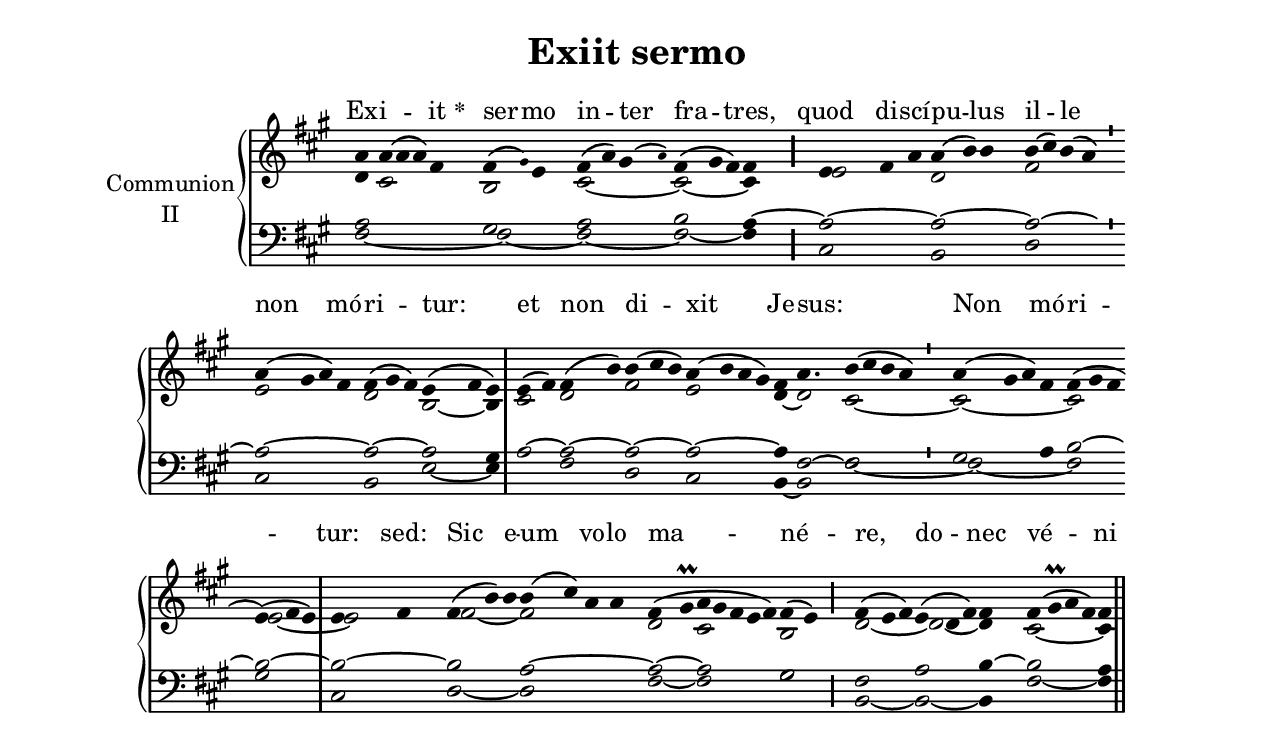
\version "2.18"
\include "gregorian.ly"
\include "noh2.ily"


%Page reference: page i.73
%(volume.page)

global = {
 \key fis \minor
 \cadenzaOn 
}

\header {
  title = \markup \center-column {"Exiit sermo" \vspace #1 }
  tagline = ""
  composer = ""
}

\paper {
 #(include-special-characters)
  oddHeaderMarkup = \markup \fill-line {
    \line {}
    \center-column {
      \on-the-fly #first-page     " "
      \on-the-fly #not-first-page "Exiit sermo"
    }
    \line { \on-the-fly #print-page-number-check-first \fromproperty #'page:page-number-string }
  }
  evenHeaderMarkup = \markup \fill-line {
    \line { \on-the-fly #print-page-number-check-first \fromproperty #'page:page-number-string }
    \center-column { "Exiit sermo" }
    \line {}
  }
}

chantText = \lyricmode {
Ex -- i -- it 
\set stanza = " * " ser -- mo in -- ter fra -- tres, 
quod di -- scí -- pu -- lus il -- le non mó -- ri -- tur: 
et non di -- xit Je -- sus: _ Non mó -- ri -- tur: 
sed: Sic e -- um vo -- lo ma -- né -- re, 
do -- nec vé -- ni -- am. }

chantMusic = {
\tieDown  a'4 a'4 ( a'4 a'4) fis'4  fis'4 ( \once \tweak #'font-size #-4 gis' ) e'4 fis'4 ( a'4) gis'4 ( \once \tweak #'font-size #-4 a' ) fis'4 ( gis'4 fis'4) fis'4 \divisioMaior
 e'4 fis'4 a'4 a'4 ( b'4) b'4 b'4 ( cis''4) b'4 ( a'4) \divisioMinima \forceBreak

 a'4 ( gis'4 a'4) fis'4 fis'4 ( gis'4 fis'4) e'4 ( fis'4 e'4) \divisioMaxima
 e'4 ( fis'4) fis'4 ( b'4) b'4 ( cis''4 b'4) a'4 ( b'4 a'4 gis'4) fis'4 a'4. b'4 ( cis''4 b'4 a'4) \divisioMinima
 a'4 ( gis'4 a'4) fis'4 fis'4 ( gis'4 fis'4 \forceBreak
) e'4 ( fis'4 e'4) \divisioMaxima
 e'4 fis'4 fis'4 ( b'4) b'4 b'4 ( cis''4) a'4 a'4 fis'4 ( gis'\prall a'4 gis'4 fis'4 e'4 fis'4) fis'4 ( e'4) \divisioMaior
 fis'4 ( e'4 fis'4) e'4 ( d'4 fis'4) fis'4 fis'4 ( gis'\prall a'4 fis'4) fis'4 \finalis

}

altoMusic = {
d'4 cis'2*4/2 b2*3/2 cis'2*4/2 ~ cis'2*3/2 ~ cis'4 \divisioMaior
e'2*3/2 d'2*3/2 fis'2*4/2 \divisioMinima
e'2*4/2 d'2*3/2 b2 ~ b4 \divisioMaxima
cis'2 d'2 fis'2*3/2 e'2*4/2 d'4 ~ d'2*3/4 cis'2*4/2 ~ \divisioMinima
cis'2*4/2 ~ cis'2*3/2 e'2*3/2 ~ \divisioMaxima
e'2 fis'2*3/2 ~ fis'2*4/2 d'2 cis'2*5/2 b2 \divisioMaior
d'2*3/2 ~ d'2*3/2 ~ d'4 cis'2*4/2 ~ cis'4 \finalis
}

tenorMusic = {
a2*5/2 gis2*3/2 a2*4/2 b2*3/2 a4 ~ \divisioMaior
a2*3/2 ~ a2*3/2 ~ a2*4/2 ~ \divisioMinima
a2*4/2 ~ a2*3/2 ~ a2 gis4 \divisioMaxima
a2 ~ a2 ~ a2*3/2 ~ a2*4/2 ~ a4 fis2*3/4 ~ fis2*4/2 \divisioMinima
gis2*3/2 a4 b2*3/2 ~ b2*3/2 ~ \divisioMaxima
b2 ~ b2*3/2 a2*4/2 ~ a2 ~ a2*5/2 gis2 \divisioMaior
fis2*3/2 a2*3/2 b4 ~ b2*4/2 a4 \finalis
}

bassMusic = {
fis2*5/2 ~ fis2*3/2 ~ fis2*4/2 ~ fis2*3/2 ~ fis4 \divisioMaior
cis2*3/2 b,2*3/2 d2*4/2 \divisioMinima
cis2*4/2 b,2*3/2 e2 ~ e4 \divisioMaxima
r2 fis2 d2*3/2 cis2*4/2 b,4 ~ b,2*3/4 fis2*4/2 ~ \divisioMinima
fis2*4/2 ~ fis2*3/2 gis2*3/2 \divisioMaxima
cis2 d2*3/2 ~ d2*4/2 fis2 ~ fis2*5/2 gis2 \divisioMaior
b,2*3/2 ~ b,2*3/2 ~ b,4 fis2*4/2 ~ fis4 \finalis
}

voiceLines = {
\voiceLineStyle


}

\score{
  <<
    \new GrandStaff <<
      \set GrandStaff.autoBeaming = ##f
      \set GrandStaff.instrumentName = \markup \center-column {
        "Communion"
        "II"
      }
      \new Staff = up <<
        \new Voice = "chant" {
          \voiceOne \global \chantMusic
        }
        \new Voice {
          \voiceTwo \global \altoMusic
        }
      >>

      \new Staff = down <<
        \clef bass
        \new Voice {
          \voiceOne \global \tenorMusic
        }
        \new Voice {
          \voiceTwo \global \bassMusic
        }
	\new Voice {
        \voiceThree \global \voiceLines
        }
      >>
    >>
    \new Lyrics \lyricsto chant {
      \chantText
    }
  >>
  \layout{
  }
  \midi{
    \tempo 4 = 125
  }
}
